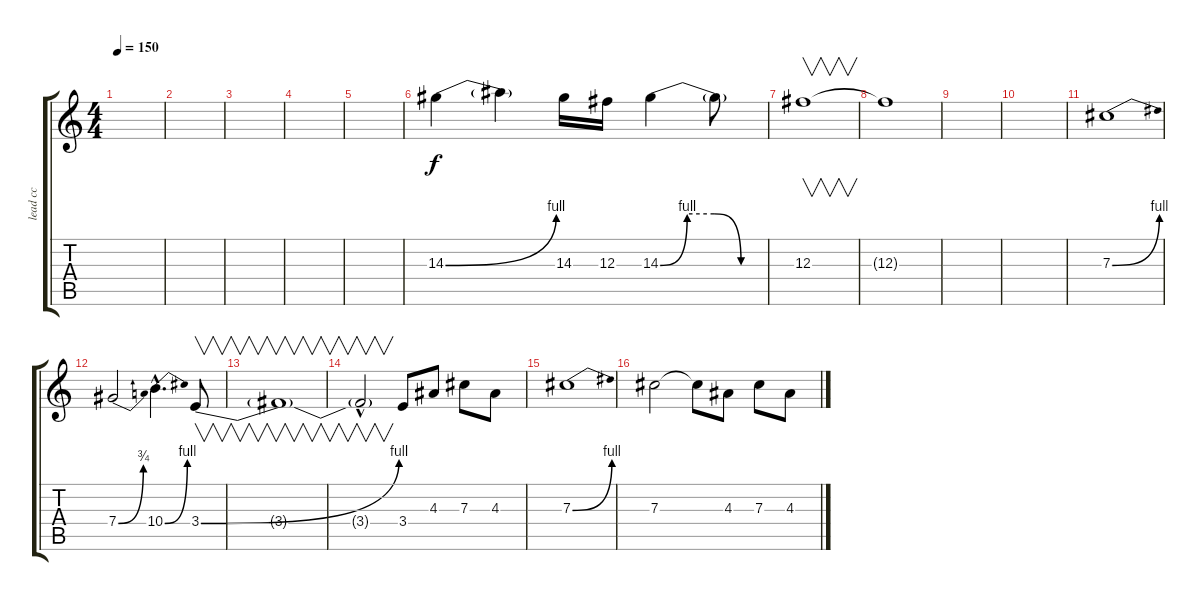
\track ("lead cc" "lead cc") {instrument distortionguitar}
\staff {score tabs}
\tuning (Eb4 Bb3 Gb3 Db3 Ab2 Eb2) {hide}
\ts (4 4)
\tempo 150
\clef g2
\ks c
|
|
|
|
|
14.3{be (bend 0 0 60 4)}.4 14.3{t}.4 14.3.16 12.3.16 14.3{be (custom 0 0 15 4 30 4 45 0 60 0)}.4 14.3{t}.8 |
12.3.1{v} |
12.3{t}.1 |
|
|
7.3{be (bend 0 0 60 4)}.1 |
7.4{be (bend 0 0 60 3)}.2 10.4{be (bend 0 0 60 4) hac}.4{d} 3.4{be (bend 0 0 60 4)}.8{v} |
3.4{t}.1{v} |
3.4{hac t}.2{v} 3.4.8 4.3.8 7.3.8 4.3.8 |
7.3{be (bend 0 0 60 4)}.1 |
7.3.2 7.3{t}.8 4.3.8 7.3.8 4.3.8
